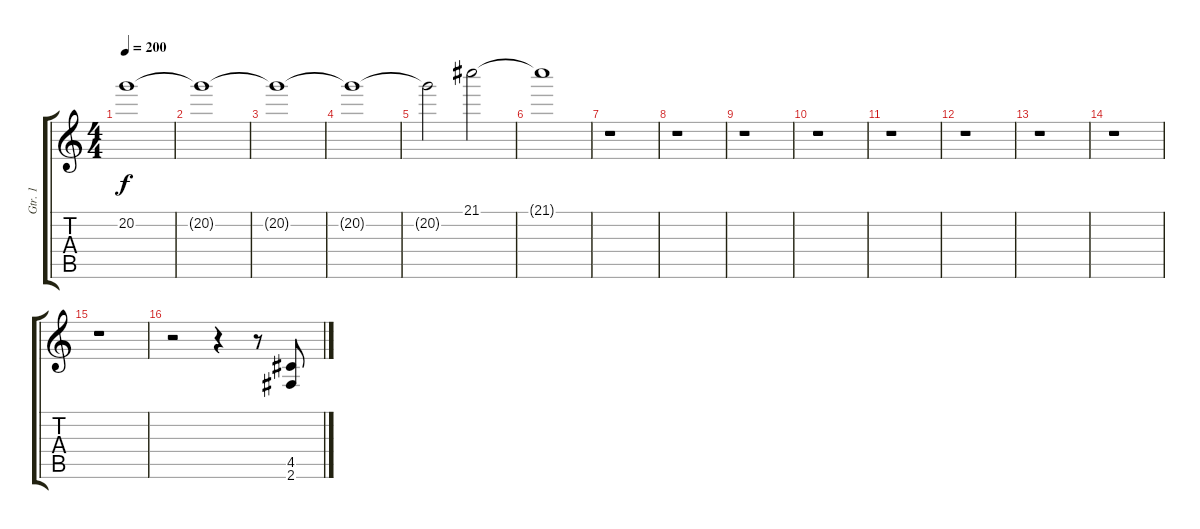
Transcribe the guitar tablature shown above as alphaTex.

\track ("Gtr. 1" "Gtr. 1") {instrument distortionguitar}
\staff {score tabs}
\tuning (E4 B3 G3 D3 A2 E2) {hide}
\ts (4 4)
\tempo 200
\clef g2
\ks c
20.2{t}.1{dy f} |
20.2{t}.1 |
20.2{t}.1 |
20.2{t}.1 |
20.2{t}.2 21.1.2 |
21.1{t}.1 |
r.1 |
r.1 |
r.1 |
r.1 |
r.1 |
r.1 |
r.1 |
r.1 |
r.1 |
r.2 r.4 r.8 (4.5 2.6).8
